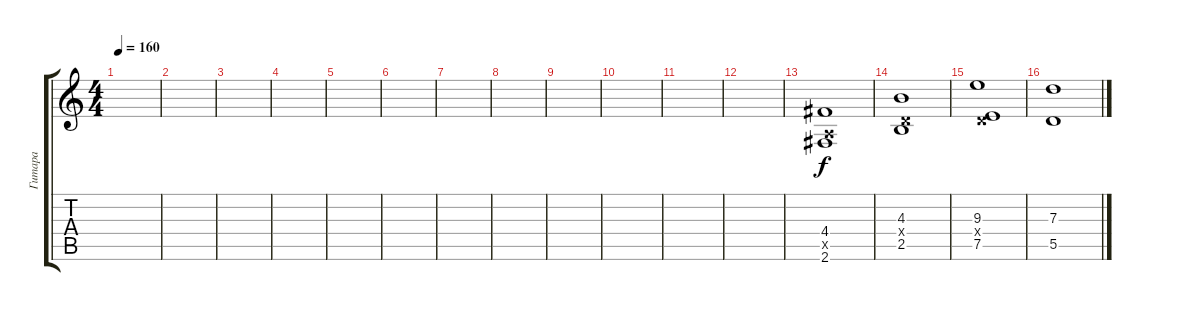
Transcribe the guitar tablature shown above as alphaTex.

\track ("Гитара" "Гитара") {instrument distortionguitar}
\staff {score tabs}
\tuning (E4 B3 G3 D3 A2 E2) {hide}
\ts (4 4)
\tempo 160
\clef g2
\ks c
|
|
|
|
|
|
|
|
|
|
|
|
(4.4 0.5{x} 2.6).1 |
(4.3 0.4{x} 2.5).1 |
(9.3 0.4{x} 7.5).1 |
(7.3 5.5).1
